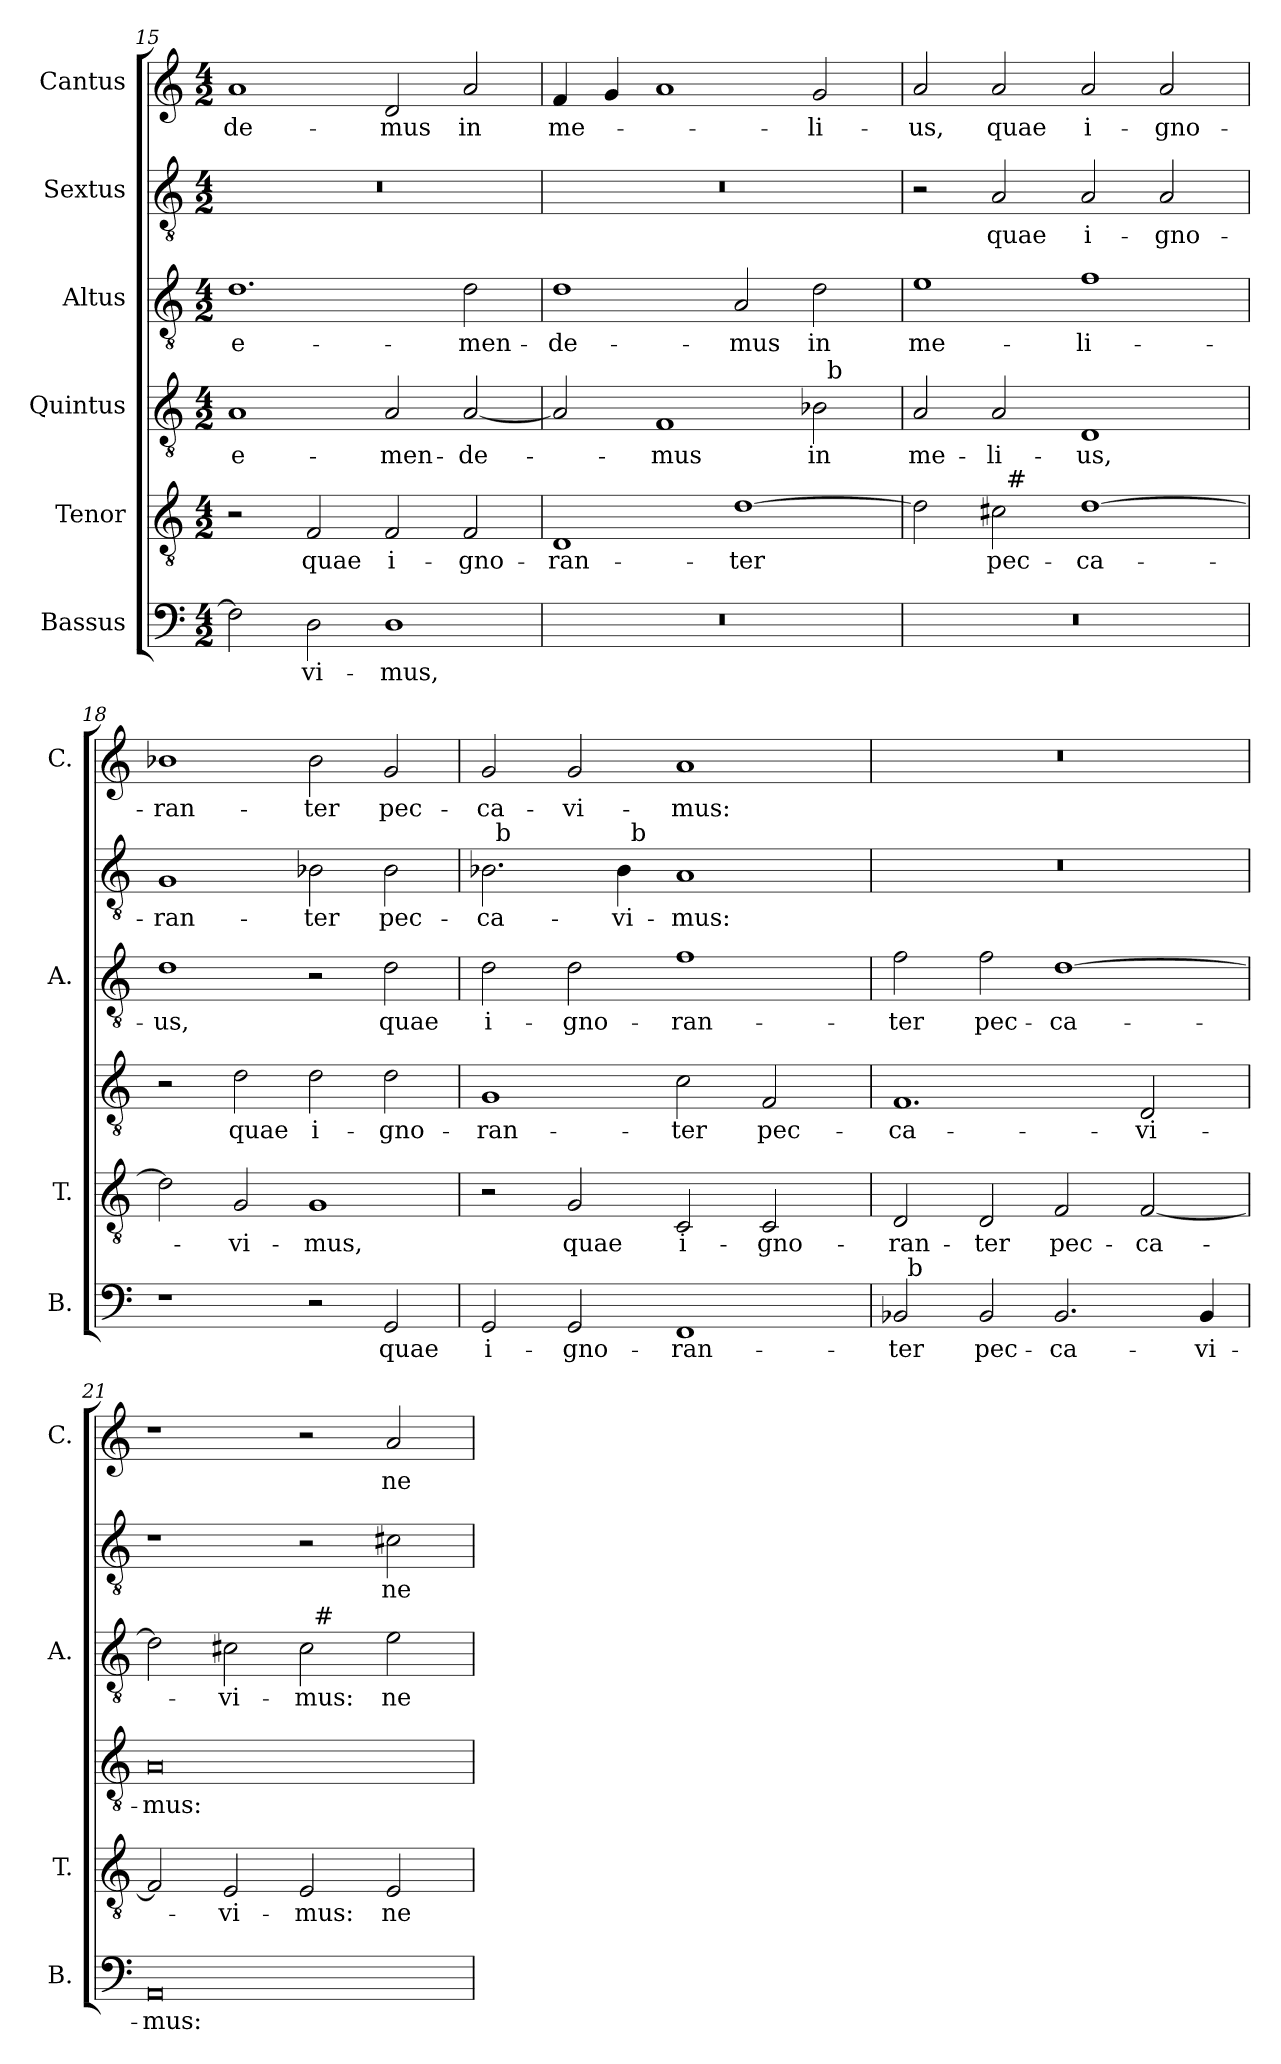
**kern	**text	**kern	**text	**kern	**text	**kern	**text	**kern	**text	**kern	**text
*part6	*part6	*part5	*part5	*part4	*part4	*part3	*part3	*part2	*part2	*part1	*part1
*staff6	*staff6	*staff5	*staff5	*staff4	*staff4	*staff3	*staff3	*staff2	*staff2	*staff1	*staff1
*I"Bassus	*	*I"Tenor	*	*I"Quintus	*	*I"Altus	*	*I"Sextus	*	*I"Cantus	*
*I'B.	*	*I'T.	*	*	*	*I'A.	*	*	*	*I'C.	*
*clefF4	*	*clefGv2	*	*clefGv2	*	*clefGv2	*	*clefGv2	*	*clefG2	*
*	*	*ITrd7c12	*	*ITrd7c12	*	*ITrd7c12	*	*ITrd7c12	*	*	*
*k[]	*	*k[]	*	*k[]	*	*k[]	*	*k[]	*	*k[]	*
*a:	*	*a:	*	*a:	*	*a:	*	*a:	*	*a:	*
*M4/2	*	*M4/2	*	*M4/2	*	*M4/2	*	*M4/2	*	*M4/2	*
=15	=15	=15	=15	=15	=15	=15	=15	=15	=15	=15	=15
!	!	!	!	!	!LO:LY:b	!	!LO:LY:b	!LO:N:vis=1	!	!	!LO:LY:b
2F\]	.	2r	.	1AA	e-	1.D	e-	0r	.	1a	-de-
!	!LO:LY:b	!	!LO:LY:b	!	!	!	!	!	!	!	!
2D\	-vi-	2FF/	quae	.	.	.	.	.	.	.	.
!	!LO:LY:b	!	!LO:LY:b	!	!LO:LY:b	!	!	!	!	!	!LO:LY:b
1D	-mus,	2FF/	i-	2AA/	-men-	.	.	.	.	2d/	-mus
!	!	!	!LO:LY:b	!	!LO:LY:b	!	!LO:LY:b	!	!	!	!LO:LY:b
.	.	2FF/	-gno-	[<2AA/	-de-	2D\	-men-	.	.	2a/	in
!!LO:LB:g=z
=16	=16	=16	=16	=16	=16	=16	=16	=16	=16	=16	=16
!LO:N:vis=1	!	!	!LO:LY:b	!	!	!	!LO:LY:b	!LO:N:vis=1	!	!	!LO:LY:b
*	*	*	*	*^	*	*	*	*	*	*	*
0r	.	1DD	-ran-	2AA/]	1ryy	.	1D	-de-	0r	.	4f/	me-
.	.	.	.	.	.	.	.	.	.	.	4g/	.
!	!	!	!	!	!	!LO:LY:b	!	!	!	!	!	!
.	.	.	.	1FF	.	-mus	.	.	.	.	1a	.
!	!	!	!LO:LY:b	!	!	!	!	!LO:LY:b	!	!	!	!
.	.	[>1D	-ter	.	2ryy	.	2AA/	-mus	.	.	.	.
!	!	!	!	!	!	!LO:LY:b	!	!LO:LY:b	!	!	!	!LO:LY:b
.	.	.	.	2BB-\	32ryy	in	2D\	in	.	.	2g/	-li-
!	!	!	!	!	!LO:TX:a:t=b	!	!	!	!	!	!	!
.	.	.	.	.	4...ryy	.	.	.	.	.	.	.
=17	=17	=17	=17	=17	=17	=17	=17	=17	=17	=17	=17	=17
!LO:N:vis=1	!	!	!	!	!	!LO:LY:b	!	!LO:LY:b	!	!	!	!LO:LY:b
*	*	*^	*	*v	*v	*	*	*	*	*	*	*
0r	.	2D\]	2ryy	.	2AA/	me-	1E	me-	2r	.	2a/	-us,
!	!	!	!	!LO:LY:b	!	!LO:LY:b	!	!	!	!LO:LY:b	!	!LO:LY:b
.	.	2C#\	32ryy	pec-	2AA/	-li-	.	.	2AA/	quae	2a/	quae
!	!	!	!LO:TX:a:t=#	!	!	!	!	!	!	!	!	!
.	.	.	1ryy	.	.	.	.	.	.	.	.	.
!	!	!	!	!LO:LY:b	!	!LO:LY:b	!	!LO:LY:b	!	!LO:LY:b	!	!LO:LY:b
.	.	[>1D	.	-ca-	1DD	-us,	1F	-li-	2AA/	i-	2a/	i-
!	!	!	!	!	!	!	!	!	!	!LO:LY:b	!	!LO:LY:b
.	.	.	.	.	.	.	.	.	2AA/	-gno-	2a/	-gno-
.	.	.	4...ryy	.	.	.	.	.	.	.	.	.
=18	=18	=18	=18	=18	=18	=18	=18	=18	=18	=18	=18	=18
!	!	!	!	!	!	!	!	!LO:LY:b	!	!LO:LY:b	!	!LO:LY:b
*	*	*v	*v	*	*	*	*	*	*	*	*	*
1r	.	2D\]	.	2r	.	1D	-us,	1GG	-ran-	1b-X	-ran-
!	!	!	!LO:LY:b	!	!LO:LY:b	!	!	!	!	!	!
.	.	2GG/	-vi-	2D\	quae	.	.	.	.	.	.
!	!	!	!LO:LY:b	!	!LO:LY:b	!	!	!	!LO:LY:b	!	!LO:LY:b
2r	.	1GG	-mus,	2D\	i-	2r	.	2BB-X\	-ter	2b-\	-ter
!	!LO:LY:b	!	!	!	!LO:LY:b	!	!LO:LY:b	!	!LO:LY:b	!	!LO:LY:b
2GG/	quae	.	.	2D\	-gno-	2D\	quae	2BB-\	pec-	2g/	pec-
=19	=19	=19	=19	=19	=19	=19	=19	=19	=19	=19	=19
!	!LO:LY:b	!	!	!	!LO:LY:b	!	!LO:LY:b	!	!LO:LY:b	!	!LO:LY:b
*	*	*	*	*	*	*	*	*^	*	*	*
*	*	*	*	*	*	*	*	*	*^	*	*	*
2GG/	i-	2r	.	1GG	-ran-	2D\	i-	2.BB-\	32ryy	2ryy	-ca-	2g/	-ca-
!	!	!	!	!	!	!	!	!	!LO:TX:a:t=b	!	!	!	!
.	.	.	.	.	.	.	.	.	1ryy	.	.	.	.
!	!LO:LY:b	!	!LO:LY:b	!	!	!	!LO:LY:b	!	!	!	!	!	!LO:LY:b
2GG/	-gno-	2GG/	quae	.	.	2D\	-gno-	.	.	4ryy	.	2g/	-vi-
!	!	!	!	!	!	!	!	!	!	!	!LO:LY:b	!	!
.	.	.	.	.	.	.	.	4BB-\	.	32ryy	-vi-	.	.
!	!	!	!	!	!	!	!	!	!	!LO:TX:a:t=b	!	!	!
.	.	.	.	.	.	.	.	.	.	1ryy	.	.	.
!	!LO:LY:b	!	!LO:LY:b	!	!LO:LY:b	!	!LO:LY:b	!	!	!	!LO:LY:b	!	!LO:LY:b
1FF	-ran-	2CC/	i-	2C\	-ter	1F	-ran-	1AA	.	.	-mus:	1a	-mus:
.	.	.	.	.	.	.	.	.	2ryy	.	.	.	.
!	!	!	!LO:LY:b	!	!LO:LY:b	!	!	!	!	!	!	!	!
.	.	2CC/	-gno-	2FF/	pec-	.	.	.	.	.	.	.	.
.	.	.	.	.	.	.	.	.	4...ryy	.	.	.	.
.	.	.	.	.	.	.	.	.	.	8..ryy	.	.	.
=20	=20	=20	=20	=20	=20	=20	=20	=20	=20	=20	=20	=20	=20
!	!LO:LY:b	!	!LO:LY:b	!	!LO:LY:b	!	!LO:LY:b	!LO:N:vis=1	!	!	!	!LO:N:vis=1	!
*^	*	*	*	*	*	*	*	*v	*v	*v	*	*	*
2BB-/	32ryy	-ter	2DD/	-ran-	1.FF	-ca-	2F\	-ter	0r	.	0r	.
!	!LO:TX:a:t=b	!	!	!	!	!	!	!	!	!	!	!
.	1ryy	.	.	.	.	.	.	.	.	.	.	.
!	!	!LO:LY:b	!	!LO:LY:b	!	!	!	!LO:LY:b	!	!	!	!
2BB-/	.	pec-	2DD/	-ter	.	.	2F\	pec-	.	.	.	.
!	!	!LO:LY:b	!	!LO:LY:b	!	!	!	!LO:LY:b	!	!	!	!
2.BB-/	.	-ca-	2FF/	pec-	.	.	[>1D	-ca-	.	.	.	.
.	2ryy	.	.	.	.	.	.	.	.	.	.	.
!	!	!	!	!LO:LY:b	!	!LO:LY:b	!	!	!	!	!	!
.	.	.	[<2FF/	-ca-	2DD/	-vi-	.	.	.	.	.	.
.	4...ryy	.	.	.	.	.	.	.	.	.	.	.
!	!	!LO:LY:b	!	!	!	!	!	!	!	!	!	!
4BB-/	.	-vi-	.	.	.	.	.	.	.	.	.	.
!!LO:PB:g=z
=21	=21	=21	=21	=21	=21	=21	=21	=21	=21	=21	=21	=21
!	!	!LO:LY:b	!	!	!	!LO:LY:b	!	!	!	!	!	!
*v	*v	*	*	*	*	*	*^	*	*	*	*	*
0AA	-mus:	2FF/]	.	0AA	-mus:	2D\]	1ryy	.	1r	.	1r	.
!	!	!	!LO:LY:b	!	!	!	!	!LO:LY:b	!	!	!	!
.	.	2EE/	-vi-	.	.	2C#X\	.	-vi-	.	.	.	.
!	!	!	!LO:LY:b	!	!	!	!	!LO:LY:b	!	!	!	!
.	.	2EE/	-mus:	.	.	2C#\	32ryy	-mus:	2r	.	2r	.
!	!	!	!	!	!	!	!LO:TX:a:t=#	!	!	!	!	!
.	.	.	.	.	.	.	2ryy	.	.	.	.	.
!	!	!	!LO:LY:b	!	!	!	!	!LO:LY:b	!	!LO:LY:b	!	!LO:LY:b
.	.	2EE/	ne	.	.	2E\	.	ne	2C#X\	ne	2a/	ne
.	.	.	.	.	.	.	4...ryy	.	.	.	.	.
*	*	*	*	*	*	*v	*v	*	*	*	*	*
=	=	=	=	=	=	=	=	=	=	=	=
*-	*-	*-	*-	*-	*-	*-	*-	*-	*-	*-	*-
